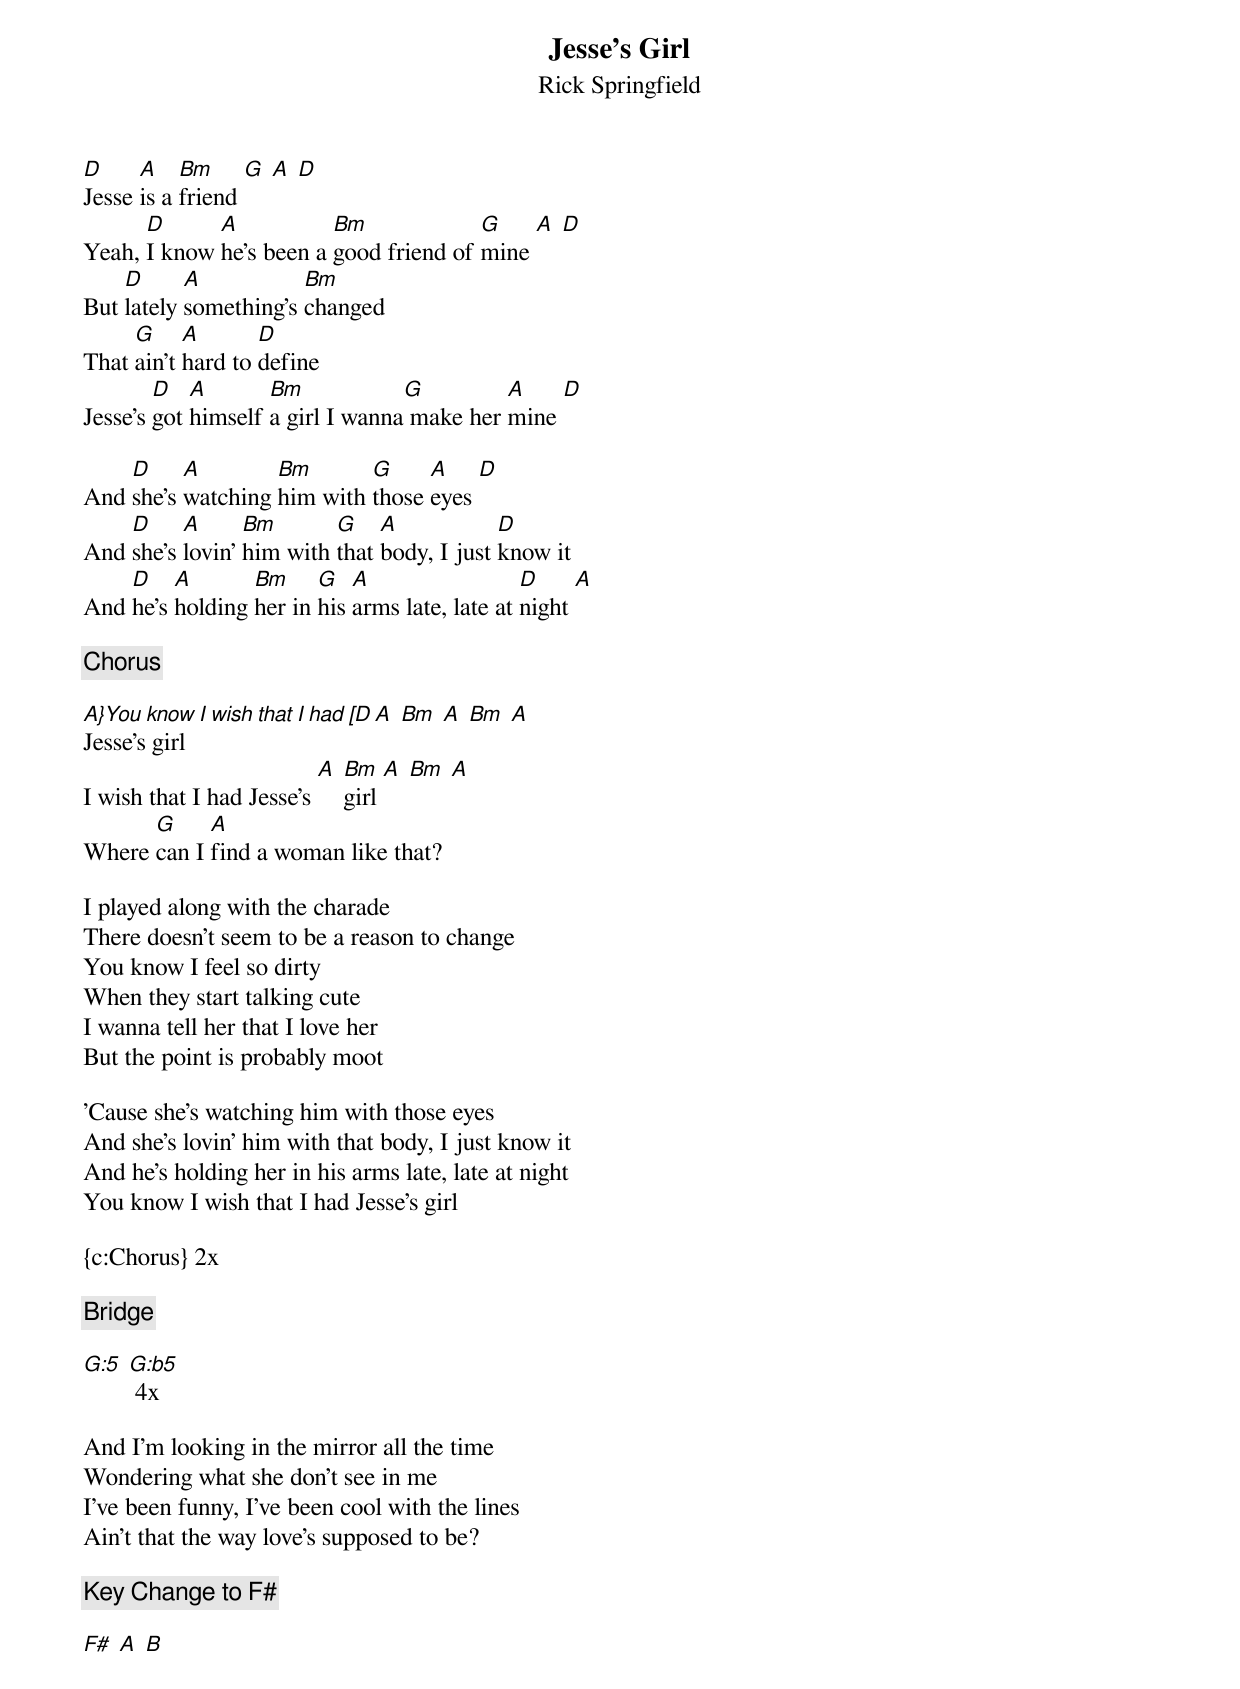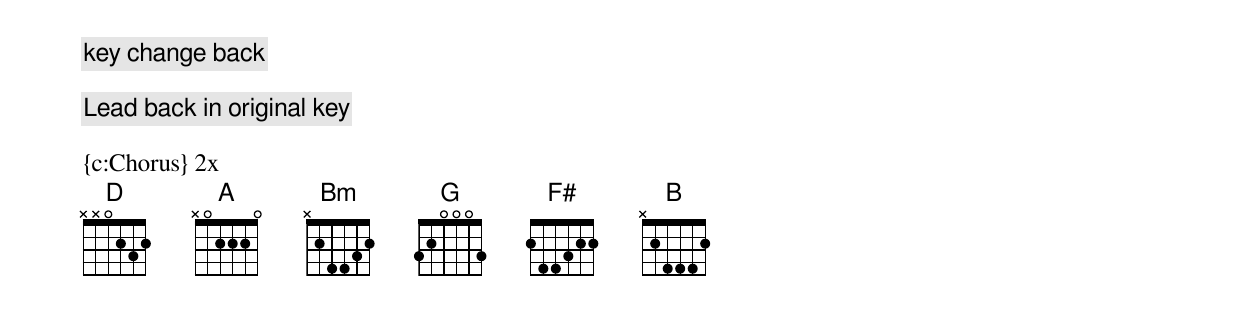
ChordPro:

{title:Jesse's Girl}
{subtitle:Rick Springfield}
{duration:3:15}
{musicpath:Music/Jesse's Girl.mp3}
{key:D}

[D]Jesse [A]is a [Bm]friend [G] [A] [D]
Yeah, [D]I know [A]he's been a [Bm]good friend of [G]mine [A] [D]
But [D]lately [A]something's [Bm]changed
That [G]ain't [A]hard to [D]define
Jesse's [D]got [A]himself [Bm]a girl I wanna[G] make her [A]mine [D]

And [D]she's [A]watching [Bm]him with [G]those [A]eyes [D]
And [D]she's [A]lovin' [Bm]him with [G]that [A]body, I just [D]know it
And [D]he's [A]holding [Bm]her in [G]his [A]arms late, late at [D]night [A]

{c:Chorus}

[A}You know I wish that I had [D]Jesse's girl [A] [Bm] [A] [Bm] [A]
I wish that I had Jesse's [A] [Bm]girl [A] [Bm] [A]
Where [G]can I [A]find a woman like that?

I played along with the charade
There doesn't seem to be a reason to change
You know I feel so dirty
When they start talking cute
I wanna tell her that I love her
But the point is probably moot

'Cause she's watching him with those eyes
And she's lovin' him with that body, I just know it
And he's holding her in his arms late, late at night
You know I wish that I had Jesse's girl

{c:Chorus} 2x

{c:Bridge}

[G:5] [G:b5] 4x

And I'm looking in the mirror all the time
Wondering what she don't see in me
I've been funny, I've been cool with the lines
Ain't that the way love's supposed to be?

{c:Key Change to F#}

[F#] [A] [B]

{c:key change back}

{c:Lead back in original key}

{c:Chorus} 2x
